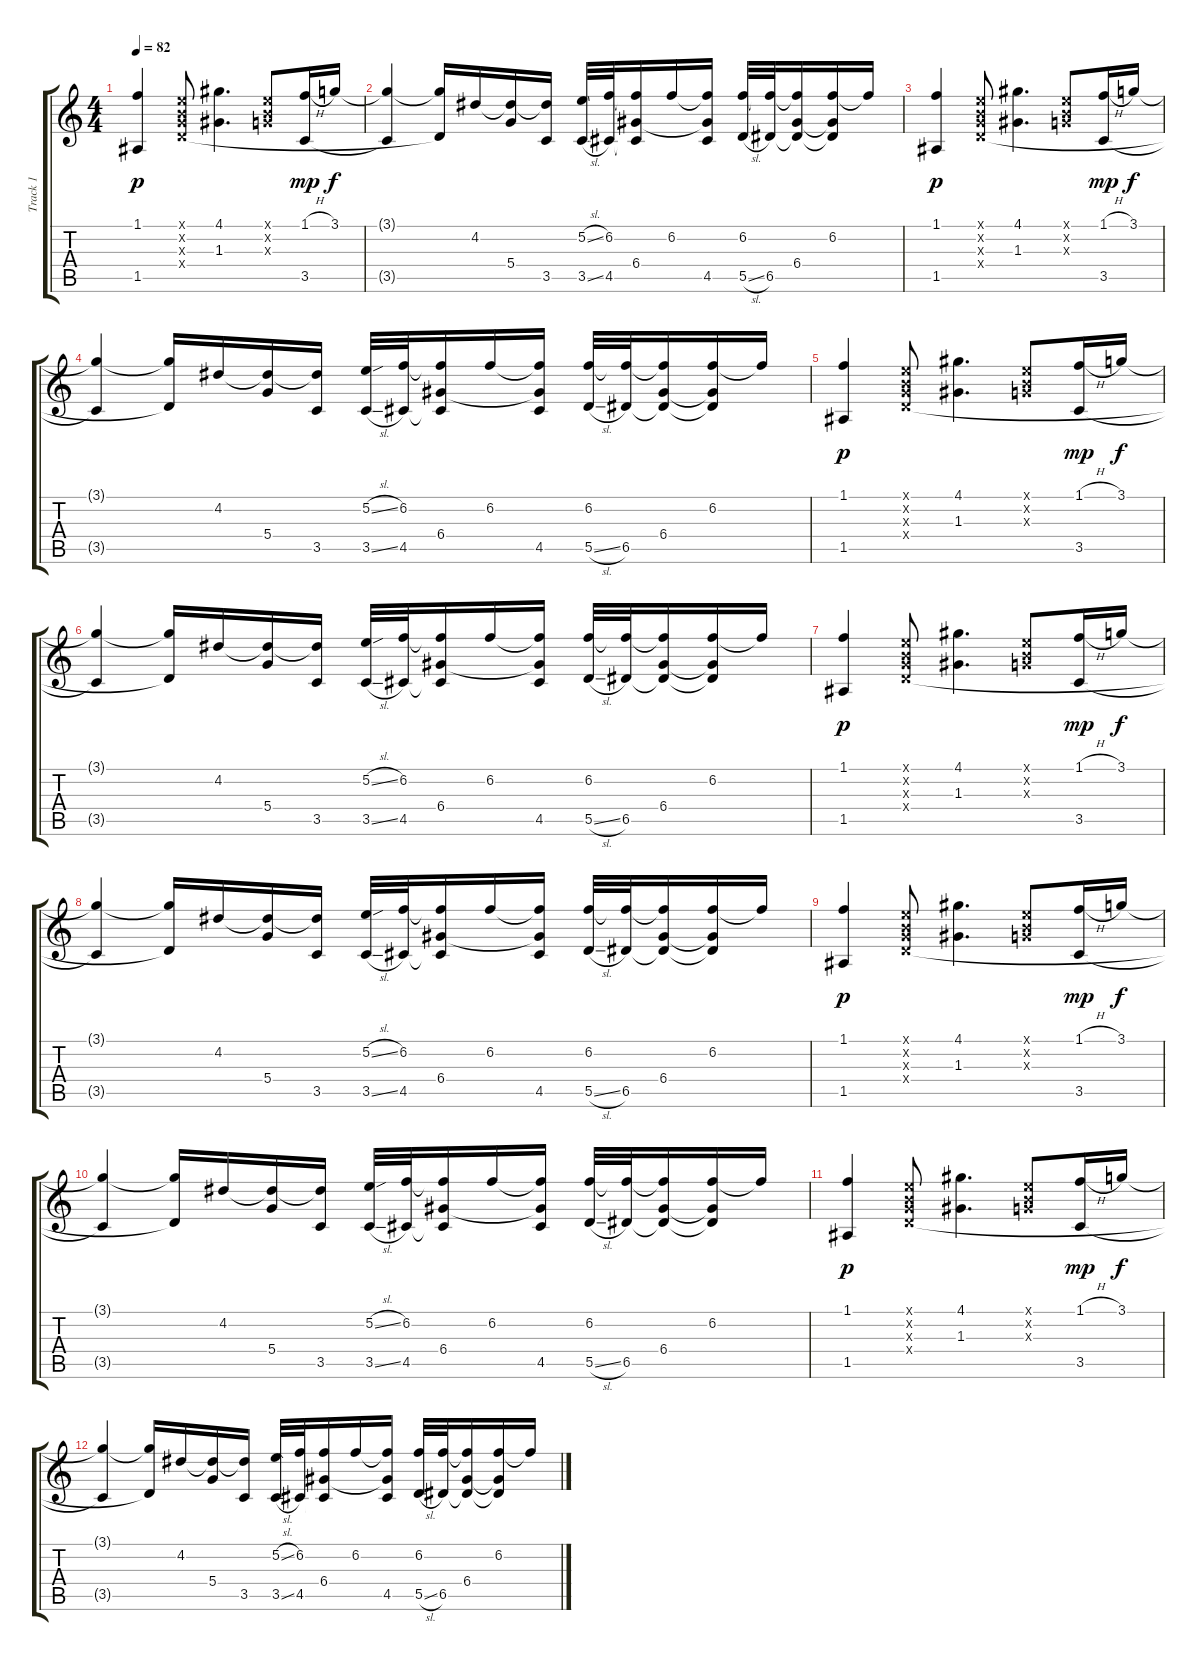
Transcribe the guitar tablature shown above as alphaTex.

\track ("Track 1" "Track 1") {instrument acousticguitarsteel}
\staff {score tabs}
\tuning (E4 B3 G3 D3 A2 E2) {hide}
\ts (4 4)
\tempo 82
\clef g2
\ks c
(1.1 1.5).4{dy p} (0.1{x} 0.2{x} 0.3{x} 0.4{x}).8 (4.1 1.3).4{d} (0.1{x} 0.2{x} 0.3{x}).8 (1.1{h} 3.5).16{dy mp} 3.1.16{dy f} |
(3.1{t} 3.5{t}).4 (3.1{t} 0.4{t}).16 4.2.16 (4.2{t} 5.4).16 (4.2{t} 3.5).16 (5.2{sl} 3.5{sl}).32 (6.2 4.5).32 (6.2{t} 6.4 4.5{t}).16 6.2.16 (6.2{t} 6.4{t} 4.5).16 (6.2 5.5{sl}).32 (6.2{t} 6.5).32 (6.2{t} 6.4 6.5{t}).16 (6.2 6.4{t} 6.5{t}).16 6.2{t}.16 |
(1.1 1.5).4{dy p} (0.1{x} 0.2{x} 0.3{x} 0.4{x}).8 (4.1 1.3).4{d} (0.1{x} 0.2{x} 0.3{x}).8 (1.1{h} 3.5).16{dy mp} 3.1.16{dy f} |
(3.1{t} 3.5{t}).4 (3.1{t} 0.4{t}).16 4.2.16 (4.2{t} 5.4).16 (4.2{t} 3.5).16 (5.2{sl} 3.5{sl}).32 (6.2 4.5).32 (6.2{t} 6.4 4.5{t}).16 6.2.16 (6.2{t} 6.4{t} 4.5).16 (6.2 5.5{sl}).32 (6.2{t} 6.5).32 (6.2{t} 6.4 6.5{t}).16 (6.2 6.4{t} 6.5{t}).16 6.2{t}.16 |
(1.1 1.5).4{dy p} (0.1{x} 0.2{x} 0.3{x} 0.4{x}).8 (4.1 1.3).4{d} (0.1{x} 0.2{x} 0.3{x}).8 (1.1{h} 3.5).16{dy mp} 3.1.16{dy f} |
(3.1{t} 3.5{t}).4 (3.1{t} 0.4{t}).16 4.2.16 (4.2{t} 5.4).16 (4.2{t} 3.5).16 (5.2{sl} 3.5{sl}).32 (6.2 4.5).32 (6.2{t} 6.4 4.5{t}).16 6.2.16 (6.2{t} 6.4{t} 4.5).16 (6.2 5.5{sl}).32 (6.2{t} 6.5).32 (6.2{t} 6.4 6.5{t}).16 (6.2 6.4{t} 6.5{t}).16 6.2{t}.16 |
(1.1 1.5).4{dy p} (0.1{x} 0.2{x} 0.3{x} 0.4{x}).8 (4.1 1.3).4{d} (0.1{x} 0.2{x} 0.3{x}).8 (1.1{h} 3.5).16{dy mp} 3.1.16{dy f} |
(3.1{t} 3.5{t}).4 (3.1{t} 0.4{t}).16 4.2.16 (4.2{t} 5.4).16 (4.2{t} 3.5).16 (5.2{sl} 3.5{sl}).32 (6.2 4.5).32 (6.2{t} 6.4 4.5{t}).16 6.2.16 (6.2{t} 6.4{t} 4.5).16 (6.2 5.5{sl}).32 (6.2{t} 6.5).32 (6.2{t} 6.4 6.5{t}).16 (6.2 6.4{t} 6.5{t}).16 6.2{t}.16 |
(1.1 1.5).4{dy p} (0.1{x} 0.2{x} 0.3{x} 0.4{x}).8 (4.1 1.3).4{d} (0.1{x} 0.2{x} 0.3{x}).8 (1.1{h} 3.5).16{dy mp} 3.1.16{dy f} |
(3.1{t} 3.5{t}).4 (3.1{t} 0.4{t}).16 4.2.16 (4.2{t} 5.4).16 (4.2{t} 3.5).16 (5.2{sl} 3.5{sl}).32 (6.2 4.5).32 (6.2{t} 6.4 4.5{t}).16 6.2.16 (6.2{t} 6.4{t} 4.5).16 (6.2 5.5{sl}).32 (6.2{t} 6.5).32 (6.2{t} 6.4 6.5{t}).16 (6.2 6.4{t} 6.5{t}).16 6.2{t}.16 |
(1.1 1.5).4{dy p} (0.1{x} 0.2{x} 0.3{x} 0.4{x}).8 (4.1 1.3).4{d} (0.1{x} 0.2{x} 0.3{x}).8 (1.1{h} 3.5).16{dy mp} 3.1.16{dy f} |
(3.1{t} 3.5{t}).4 (3.1{t} 0.4{t}).16 4.2.16 (4.2{t} 5.4).16 (4.2{t} 3.5).16 (5.2{sl} 3.5{sl}).32 (6.2 4.5).32 (6.2{t} 6.4 4.5{t}).16 6.2.16 (6.2{t} 6.4{t} 4.5).16 (6.2 5.5{sl}).32 (6.2{t} 6.5).32 (6.2{t} 6.4 6.5{t}).16 (6.2 6.4{t} 6.5{t}).16 6.2{t}.16
